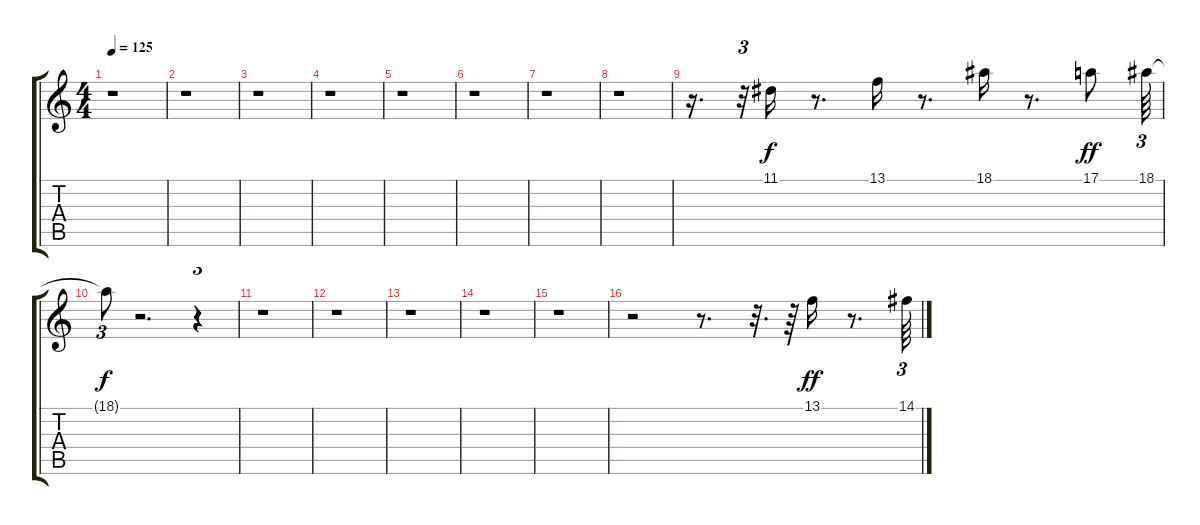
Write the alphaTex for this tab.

\track "" {instrument trumpet}
\staff {score tabs}
\tuning (E4 B3 G3 D3 A2 E2) {hide}
\ts (4 4)
\tempo 125
\clef g2
\ks c
r.1{dy mf} |
r.1 |
r.1 |
r.1 |
r.1 |
r.1 |
r.1 |
r.1 |
r.16{d} r.32{tu (3 2)} 11.1.16{dy f} r.8{d} 13.1.16 r.8{d} 18.1.16 r.8{d} 17.1.8{dy ff} 18.1.64{tu (3 2)} |
18.1{t}.8{tu (3 2) dy f} r.2{d} r.4{tu (3 2)} |
r.1 |
r.1 |
r.1 |
r.1 |
r.1 |
r.2 r.8{d} r.32{d} r.64 13.1.16{dy ff} r.8{d} 14.1.64{tu (3 2)}
